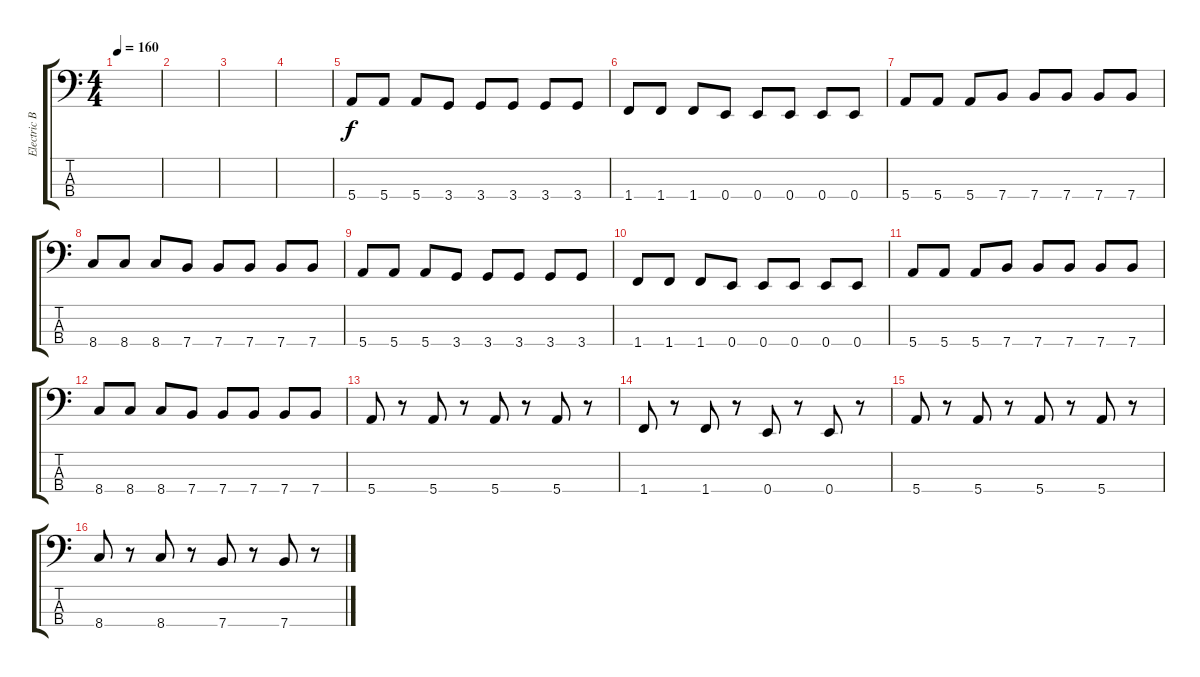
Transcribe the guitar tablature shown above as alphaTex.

\track ("Electric Bass" "Electric B") {instrument electricbassfinger}
\staff {score tabs}
\tuning (G2 D2 A1 E1) {hide}
\ts (4 4)
\tempo 160
\clef f4
\ks c
|
|
|
|
5.4.8 5.4.8 5.4.8 3.4.8 3.4.8 3.4.8 3.4.8 3.4.8 |
1.4.8 1.4.8 1.4.8 0.4.8 0.4.8 0.4.8 0.4.8 0.4.8 |
5.4.8 5.4.8 5.4.8 7.4.8 7.4.8 7.4.8 7.4.8 7.4.8 |
8.4.8 8.4.8 8.4.8 7.4.8 7.4.8 7.4.8 7.4.8 7.4.8 |
5.4.8 5.4.8 5.4.8 3.4.8 3.4.8 3.4.8 3.4.8 3.4.8 |
1.4.8 1.4.8 1.4.8 0.4.8 0.4.8 0.4.8 0.4.8 0.4.8 |
5.4.8 5.4.8 5.4.8 7.4.8 7.4.8 7.4.8 7.4.8 7.4.8 |
8.4.8 8.4.8 8.4.8 7.4.8 7.4.8 7.4.8 7.4.8 7.4.8 |
5.4.8 r.8 5.4.8 r.8 5.4.8 r.8 5.4.8 r.8 |
1.4.8 r.8 1.4.8 r.8 0.4.8 r.8 0.4.8 r.8 |
5.4.8 r.8 5.4.8 r.8 5.4.8 r.8 5.4.8 r.8 |
8.4.8 r.8 8.4.8 r.8 7.4.8 r.8 7.4.8 r.8
